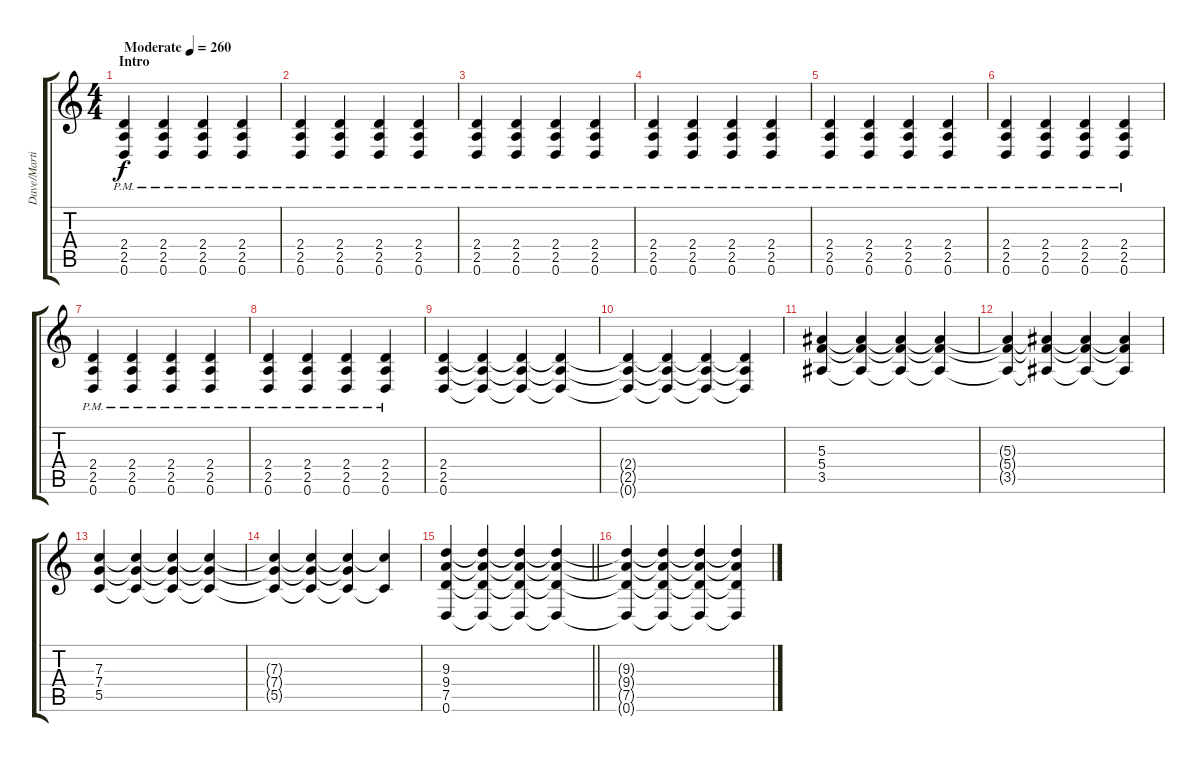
\track ("Dave/Martin Rythm guitar" "Dave/Marti") {instrument distortionguitar}
\staff {score tabs}
\tuning (D4 A3 F3 C3 G2 D2) {hide}
\ts (4 4)
\section ("" "Intro")
\tempo (260 "Moderate")
\clef g2
\ks c
(2.4{pm} 2.5{pm} 0.6{pm}).4{dy f instrument distortionguitar} (2.4{pm} 2.5{pm} 0.6{pm}).4 (2.4{pm} 2.5{pm} 0.6{pm}).4 (2.4{pm} 2.5{pm} 0.6{pm}).4 |
(2.4{pm} 2.5{pm} 0.6{pm}).4 (2.4{pm} 2.5{pm} 0.6{pm}).4 (2.4{pm} 2.5{pm} 0.6{pm}).4 (2.4{pm} 2.5{pm} 0.6{pm}).4 |
(2.4{pm} 2.5{pm} 0.6{pm}).4 (2.4{pm} 2.5{pm} 0.6{pm}).4 (2.4{pm} 2.5{pm} 0.6{pm}).4 (2.4{pm} 2.5{pm} 0.6{pm}).4 |
(2.4{pm} 2.5{pm} 0.6{pm}).4 (2.4{pm} 2.5{pm} 0.6{pm}).4 (2.4{pm} 2.5{pm} 0.6{pm}).4 (2.4{pm} 2.5{pm} 0.6{pm}).4 |
(2.4{pm} 2.5{pm} 0.6{pm}).4 (2.4{pm} 2.5{pm} 0.6{pm}).4 (2.4{pm} 2.5{pm} 0.6{pm}).4 (2.4{pm} 2.5{pm} 0.6{pm}).4 |
(2.4{pm} 2.5{pm} 0.6{pm}).4 (2.4{pm} 2.5{pm} 0.6{pm}).4 (2.4{pm} 2.5{pm} 0.6{pm}).4 (2.4{pm} 2.5{pm} 0.6{pm}).4 |
(2.4{pm} 2.5{pm} 0.6{pm}).4 (2.4{pm} 2.5{pm} 0.6{pm}).4 (2.4{pm} 2.5{pm} 0.6{pm}).4 (2.4{pm} 2.5{pm} 0.6{pm}).4 |
(2.4{pm} 2.5{pm} 0.6{pm}).4 (2.4{pm} 2.5{pm} 0.6{pm}).4 (2.4{pm} 2.5{pm} 0.6{pm}).4 (2.4{pm} 2.5{pm} 0.6{pm}).4 |
(2.4 2.5 0.6).4 (2.4{t} 2.5{t} 0.6{t}).4 (2.4{t} 2.5{t} 0.6{t}).4 (2.4{t} 2.5{t} 0.6{t}).4 |
(2.4{t} 2.5{t} 0.6{t}).4 (2.4{t} 2.5{t} 0.6{t}).4 (2.4{t} 2.5{t} 0.6{t}).4 (2.4{t} 2.5{t} 0.6{t}).4 |
(5.3 5.4 3.5).4 (5.3{t} 5.4{t} 3.5{t}).4 (5.3{t} 5.4{t} 3.5{t}).4 (5.3{t} 5.4{t} 3.5{t}).4 |
(5.3{t} 5.4{t} 3.5{t}).4 (5.3{t} 5.4{t} 3.5{t}).4 (5.3{t} 5.4{t} 3.5{t}).4 (5.3{t} 5.4{t} 3.5{t}).4 |
(7.3 7.4 5.5).4 (7.3{t} 7.4{t} 5.5{t}).4 (7.3{t} 7.4{t} 5.5{t}).4 (7.3{t} 7.4{t} 5.5{t}).4 |
(7.3{t} 7.4{t} 5.5{t}).4 (7.3{t} 7.4{t} 5.5{t}).4 (7.3{t} 7.4{t} 5.5{t}).4 (7.3{t} 5.5{t}).4 |
\barLineRight lightlight
(9.3 9.4 7.5 0.6).4 (9.3{t} 9.4{t} 7.5{t} 0.6{t}).4 (9.3{t} 9.4{t} 7.5{t} 0.6{t}).4 (9.3{t} 9.4{t} 7.5{t} 0.6{t}).4 |
(9.3{t} 9.4{t} 7.5{t} 0.6{t}).4 (9.3{t} 9.4{t} 7.5{t} 0.6{t}).4 (9.3{t} 9.4{t} 7.5{t} 0.6{t}).4 (9.3{t} 9.4{t} 7.5{t} 0.6{t}).4
